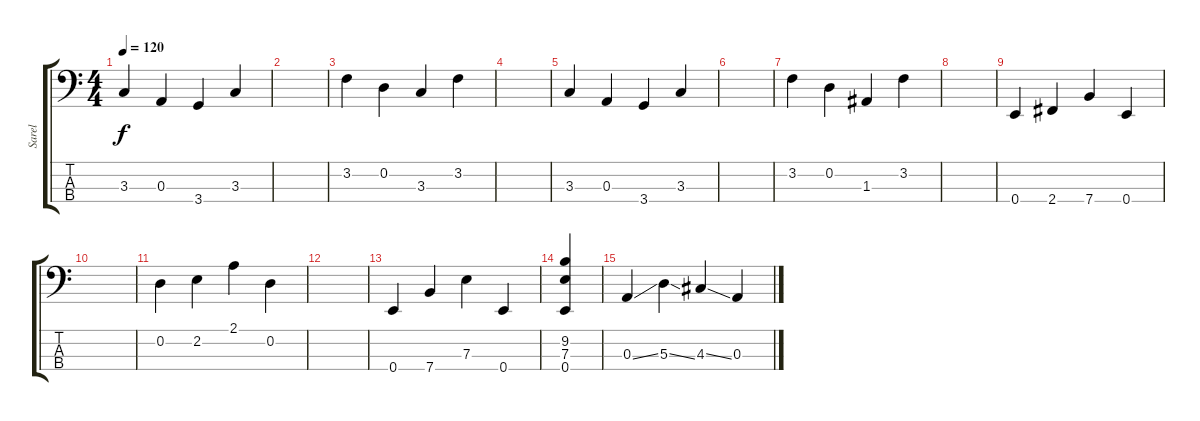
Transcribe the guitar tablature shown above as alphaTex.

\track ("Sarel" "Sarel") {instrument electricbassfinger}
\staff {score tabs}
\tuning (G2 D2 A1 E1) {hide}
\ts (4 4)
\tempo 120
\clef f4
\ks c
3.3.4{dy f} 0.3.4 3.4.4 3.3.4 |
|
3.2.4 0.2.4 3.3.4 3.2.4 |
|
3.3.4 0.3.4 3.4.4 3.3.4 |
|
3.2.4 0.2.4 1.3.4 3.2.4 |
|
0.4.4 2.4.4 7.4.4 0.4.4 |
|
0.2.4 2.2.4 2.1.4 0.2.4 |
|
0.4.4 7.4.4 7.3.4 0.4.4 |
(9.2 7.3 0.4).4 |
0.3{ss}.4 5.3{ss}.4 4.3{ss}.4 0.3.4
